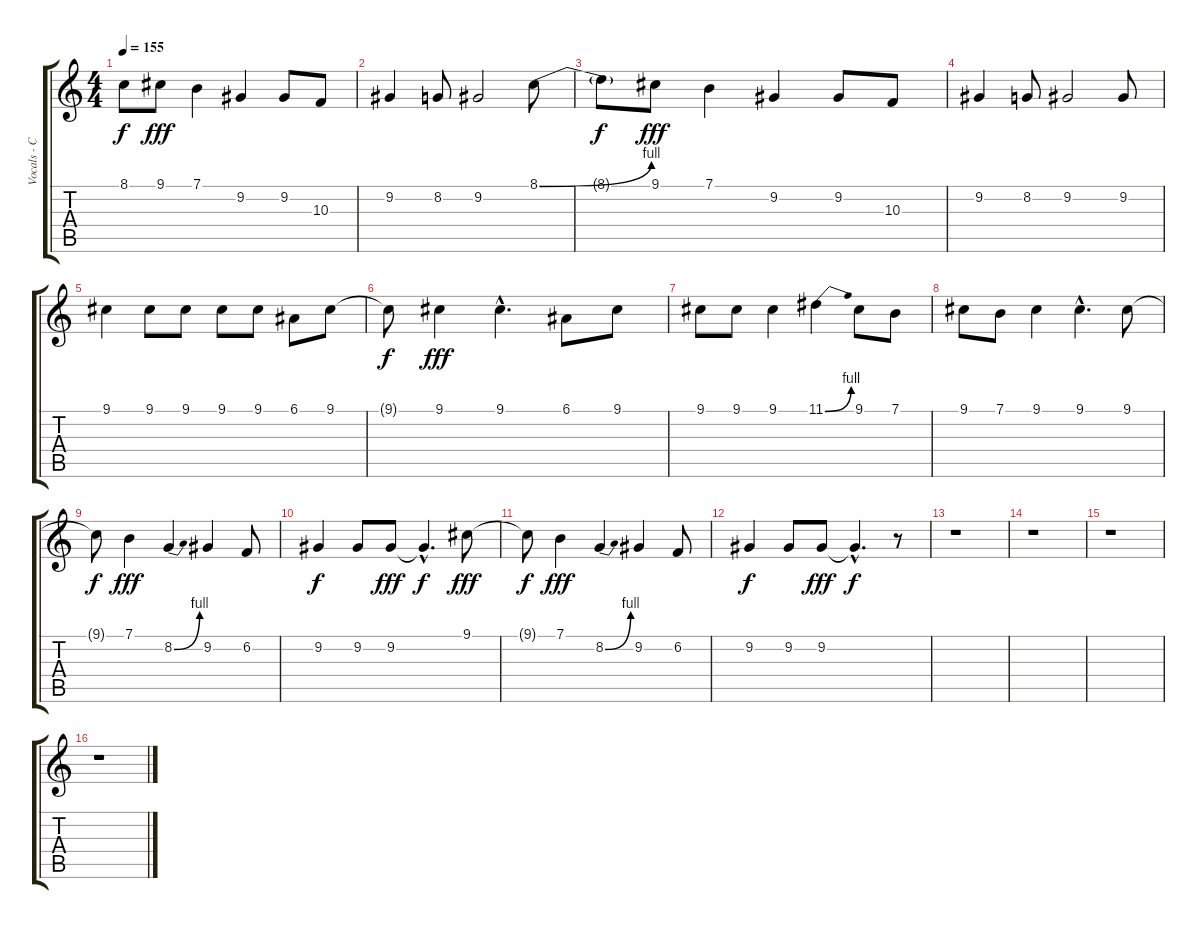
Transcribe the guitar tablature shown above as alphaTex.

\track ("Vocals - Corin" "Vocals - C") {instrument voiceoohs}
\staff {score tabs}
\tuning (E4 B3 G3 D3 A2 E2) {hide}
\ts (4 4)
\tempo 155
\clef g2
\ks c
8.1{t}.8{dy f} 9.1.8{dy fff} 7.1.4 9.2.4 9.2.8 10.3.8 |
9.2.4 8.2.8 9.2.2 8.1{be (bend 0 0 60 4)}.8 |
8.1{t}.8{dy f} 9.1.8{dy fff} 7.1.4 9.2.4 9.2.8 10.3.8 |
9.2.4 8.2.8 9.2.2 9.2.8 |
9.1.4 9.1.8 9.1.8 9.1.8 9.1.8 6.1.8 9.1.8 |
9.1{t}.8{dy f} 9.1.4{dy fff} 9.1{hac}.4{d} 6.1.8 9.1.8 |
9.1.8 9.1.8 9.1.4 11.1{be (bend 0 0 60 4)}.4 9.1.8 7.1.8 |
9.1.8 7.1.8 9.1.4 9.1{hac}.4{d} 9.1.8 |
9.1{t}.8{dy f} 7.1.4{dy fff} 8.2{be (bend 0 0 60 4)}.4 9.2.4 6.2.8 |
9.2.4{dy f} 9.2.8 9.2.8{dy fff} 9.2{hac t}.4{d dy f} 9.1.8{dy fff} |
9.1{t}.8{dy f} 7.1.4{dy fff} 8.2{be (bend 0 0 60 4)}.4 9.2.4 6.2.8 |
9.2.4{dy f} 9.2.8 9.2.8{dy fff} 9.2{hac t}.4{d dy f} r.8 |
r.1 |
r.1 |
r.1 |
r.1
